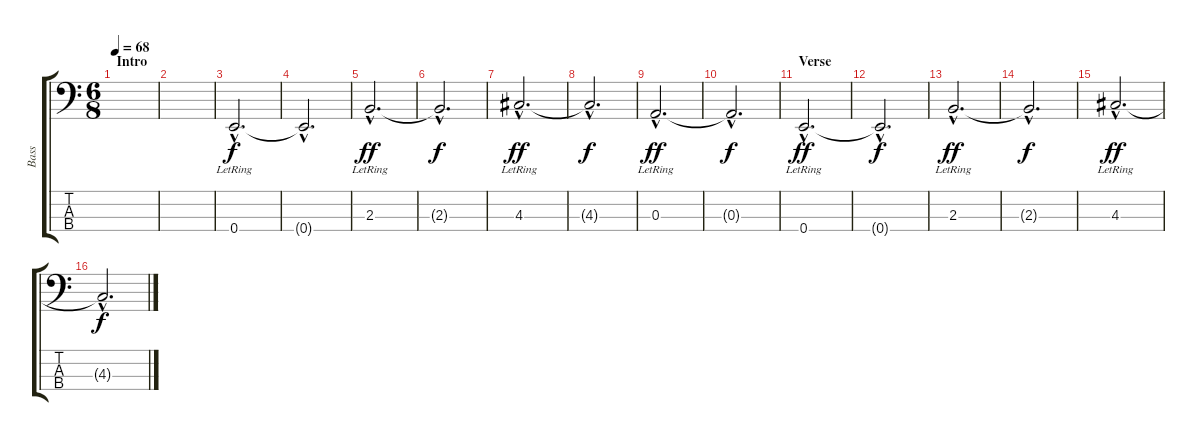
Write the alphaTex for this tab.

\track ("Bass" "Bass") {instrument electricbassfinger}
\staff {score tabs}
\tuning (G2 D2 A1 E1) {hide}
\ts (6 8)
\section ("" "Intro")
\tempo 68
\clef f4
\ks c
|
|
0.4{hac lr}.2{d} |
0.4{hac t}.2{d dy f} |
2.3{hac lr}.2{d dy ff} |
2.3{hac t}.2{d dy f} |
4.3{hac lr}.2{d dy ff} |
4.3{hac t}.2{d dy f} |
0.3{hac lr}.2{d dy ff} |
0.3{hac t}.2{d dy f} |
\section ("" "Verse")
0.4{hac lr}.2{d dy ff} |
0.4{hac t}.2{d dy f} |
2.3{hac lr}.2{d dy ff} |
2.3{hac t}.2{d dy f} |
4.3{hac lr}.2{d dy ff} |
4.3{hac t}.2{d dy f}
